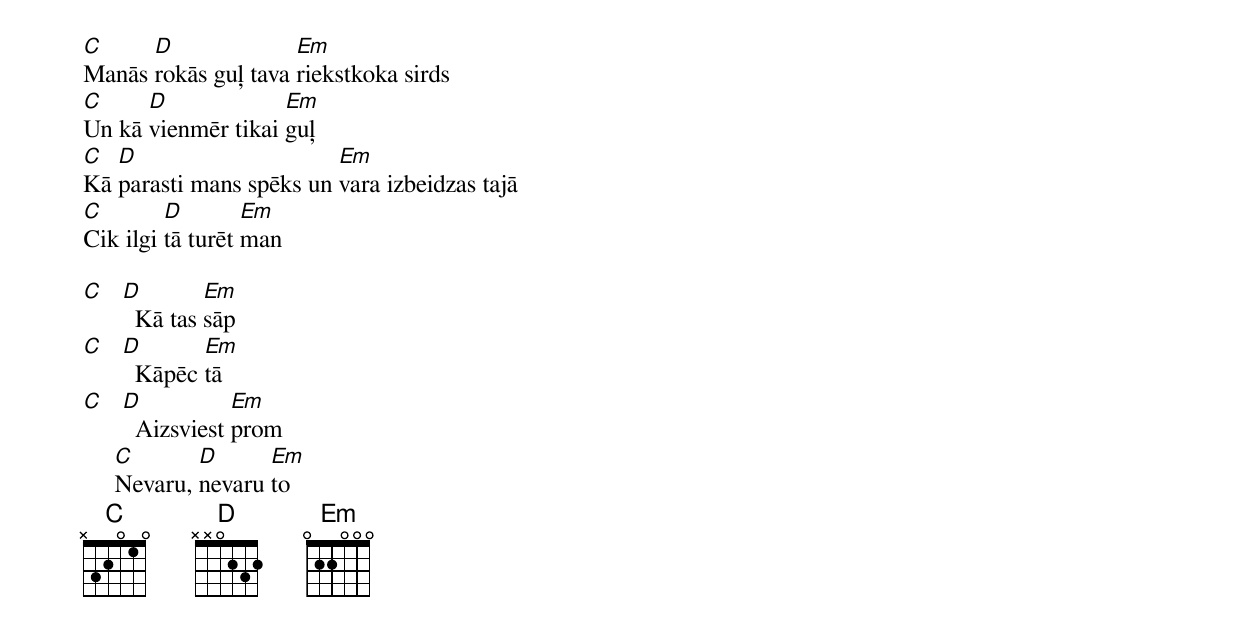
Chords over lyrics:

C     D              Em
Manās rokās guļ tava riekstkoka sirds
C     D             Em
Un kā vienmēr tikai guļ
C  D                     Em
Kā parasti mans spēks un vara izbeidzas tajā
C        D        Em
Cik ilgi tā turēt man

C  D        Em
     Kā tas sāp
C  D       Em
     Kāpēc tā
C  D           Em
     Aizsviest prom
     C       D      Em
     Nevaru, nevaru to
